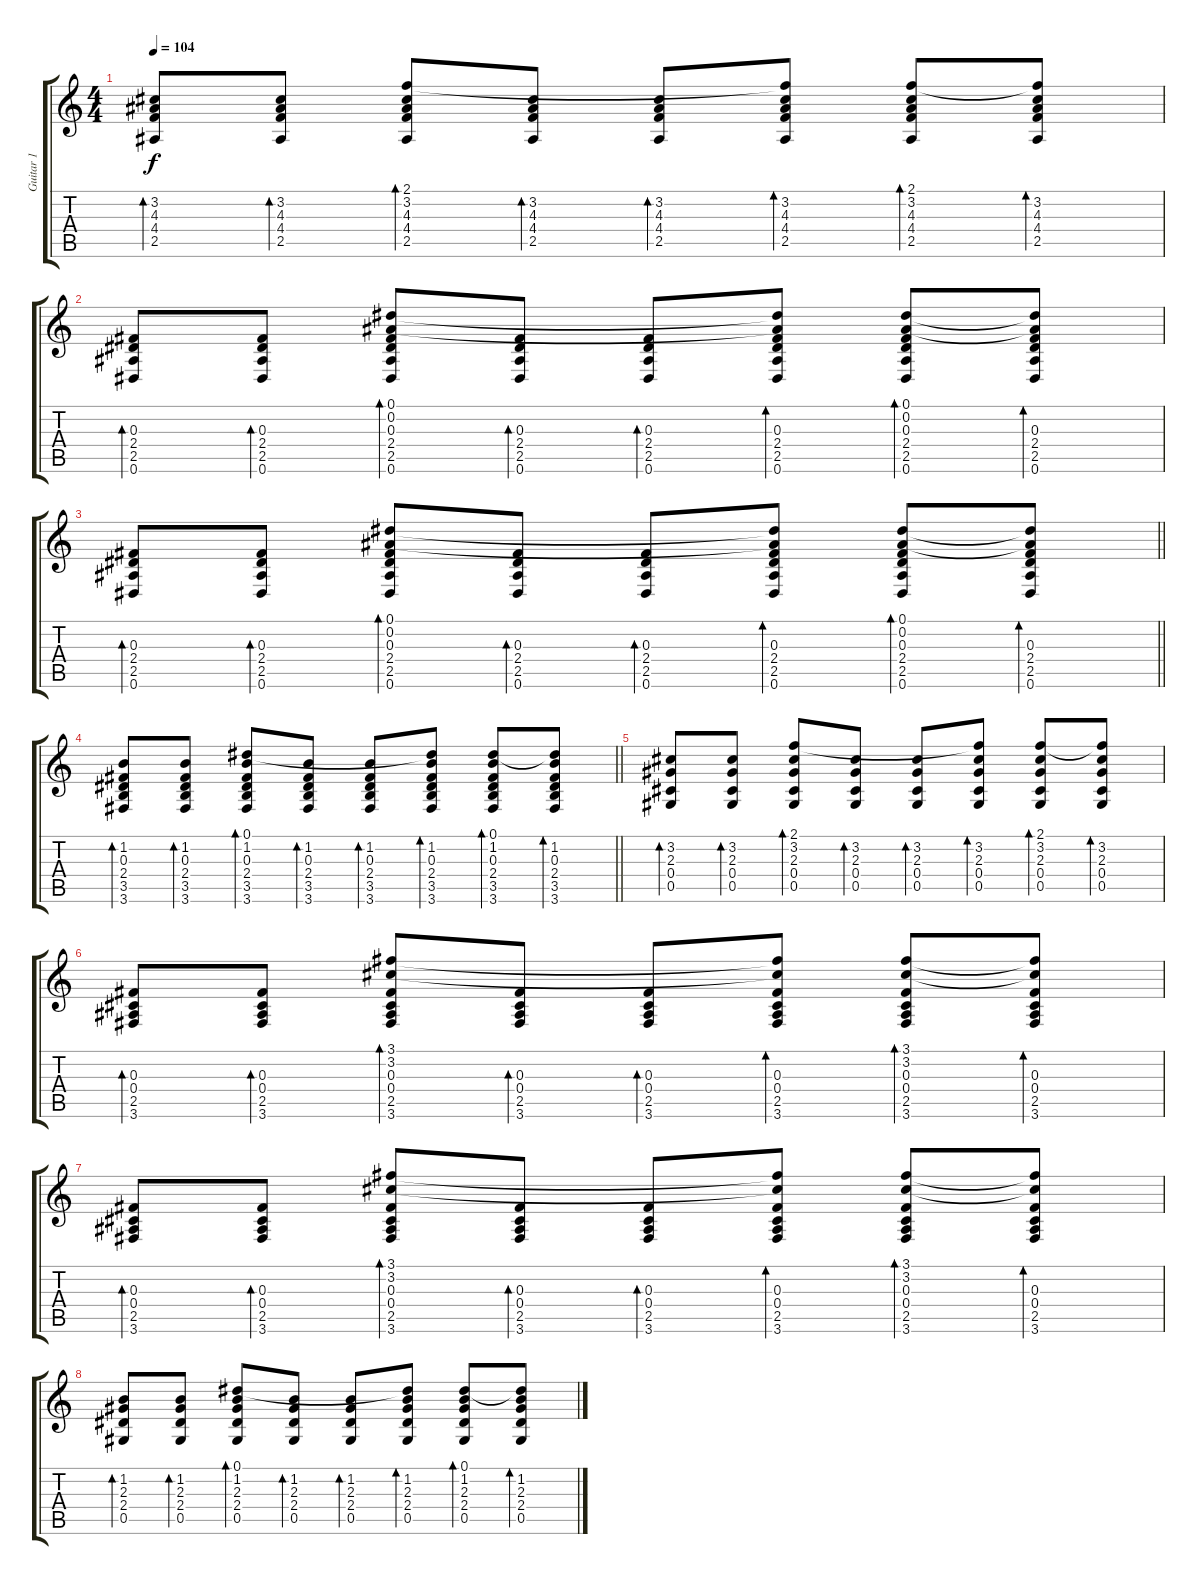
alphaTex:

\track ("Guitar 1" "Guitar 1") {instrument acousticguitarsteel}
\staff {score tabs}
\tuning (Eb4 Bb3 Gb3 Db3 Ab2 Eb2) {hide}
\ts (4 4)
\tempo 104
\clef g2
\ks c
(3.2 4.3 4.4 2.5).8{bd 30 dy f} (3.2 4.3 4.4 2.5).8{bd 30} (2.1 3.2 4.3 4.4 2.5).8{bd 30} (3.2 4.3 4.4 2.5).8{bd 30} (3.2 4.3 4.4 2.5).8{bd 30} (2.1{t} 3.2 4.3 4.4 2.5).8{bd 30} (2.1 3.2 4.3 4.4 2.5).8{bd 30} (2.1{t} 3.2 4.3 4.4 2.5).8{bd 30} |
(0.3 2.4 2.5 0.6).8{bd 30} (0.3 2.4 2.5 0.6).8{bd 30} (0.1 0.2 0.3 2.4 2.5 0.6).8{bd 30} (0.3 2.4 2.5 0.6).8{bd 30} (0.3 2.4 2.5 0.6).8{bd 30} (0.1{t} 0.2{t} 0.3 2.4 2.5 0.6).8{bd 30} (0.1 0.2 0.3 2.4 2.5 0.6).8{bd 30} (0.1{t} 0.2{t} 0.3 2.4 2.5 0.6).8{bd 30} |
\barLineRight lightlight
(0.3 2.4 2.5 0.6).8{bd 30} (0.3 2.4 2.5 0.6).8{bd 30} (0.1 0.2 0.3 2.4 2.5 0.6).8{bd 30} (0.3 2.4 2.5 0.6).8{bd 30} (0.3 2.4 2.5 0.6).8{bd 30} (0.1{t} 0.2{t} 0.3 2.4 2.5 0.6).8{bd 30} (0.1 0.2 0.3 2.4 2.5 0.6).8{bd 30} (0.1{t} 0.2{t} 0.3 2.4 2.5 0.6).8{bd 30} |
\barLineRight lightlight
(1.2 0.3 2.4 3.5 3.6).8{bd 30} (1.2 0.3 2.4 3.5 3.6).8{bd 30} (0.1 1.2 0.3 2.4 3.5 3.6).8{bd 30} (1.2 0.3 2.4 3.5 3.6).8{bd 30} (1.2 0.3 2.4 3.5 3.6).8{bd 30} (0.1{t} 1.2 0.3 2.4 3.5 3.6).8{bd 30} (0.1 1.2 0.3 2.4 3.5 3.6).8{bd 30} (0.1{t} 1.2 0.3 2.4 3.5 3.6).8{bd 30} |
(3.2 2.3 0.4 0.5).8{bd 30} (3.2 2.3 0.4 0.5).8{bd 30} (2.1 3.2 2.3 0.4 0.5).8{bd 30} (3.2 2.3 0.4 0.5).8{bd 30} (3.2 2.3 0.4 0.5).8{bd 30} (2.1{t} 3.2 2.3 0.4 0.5).8{bd 30} (2.1 3.2 2.3 0.4 0.5).8{bd 30} (2.1{t} 3.2 2.3 0.4 0.5).8{bd 30} |
(0.3 0.4 2.5 3.6).8{bd 30} (0.3 0.4 2.5 3.6).8{bd 30} (3.1 3.2 0.3 0.4 2.5 3.6).8{bd 30} (0.3 0.4 2.5 3.6).8{bd 30} (0.3 0.4 2.5 3.6).8{bd 30} (3.1{t} 3.2{t} 0.3 0.4 2.5 3.6).8{bd 30} (3.1 3.2 0.3 0.4 2.5 3.6).8{bd 30} (3.1{t} 3.2{t} 0.3 0.4 2.5 3.6).8{bd 30} |
(0.3 0.4 2.5 3.6).8{bd 30} (0.3 0.4 2.5 3.6).8{bd 30} (3.1 3.2 0.3 0.4 2.5 3.6).8{bd 30} (0.3 0.4 2.5 3.6).8{bd 30} (0.3 0.4 2.5 3.6).8{bd 30} (3.1{t} 3.2{t} 0.3 0.4 2.5 3.6).8{bd 30} (3.1 3.2 0.3 0.4 2.5 3.6).8{bd 30} (3.1{t} 3.2{t} 0.3 0.4 2.5 3.6).8{bd 30} |
(1.2 2.3 2.4 0.5).8{bd 30} (1.2 2.3 2.4 0.5).8{bd 30} (0.1 1.2 2.3 2.4 0.5).8{bd 30} (1.2 2.3 2.4 0.5).8{bd 30} (1.2 2.3 2.4 0.5).8{bd 30} (0.1{t} 1.2 2.3 2.4 0.5).8{bd 30} (0.1 1.2 2.3 2.4 0.5).8{bd 30} (0.1{t} 1.2 2.3 2.4 0.5).8{bd 30}
